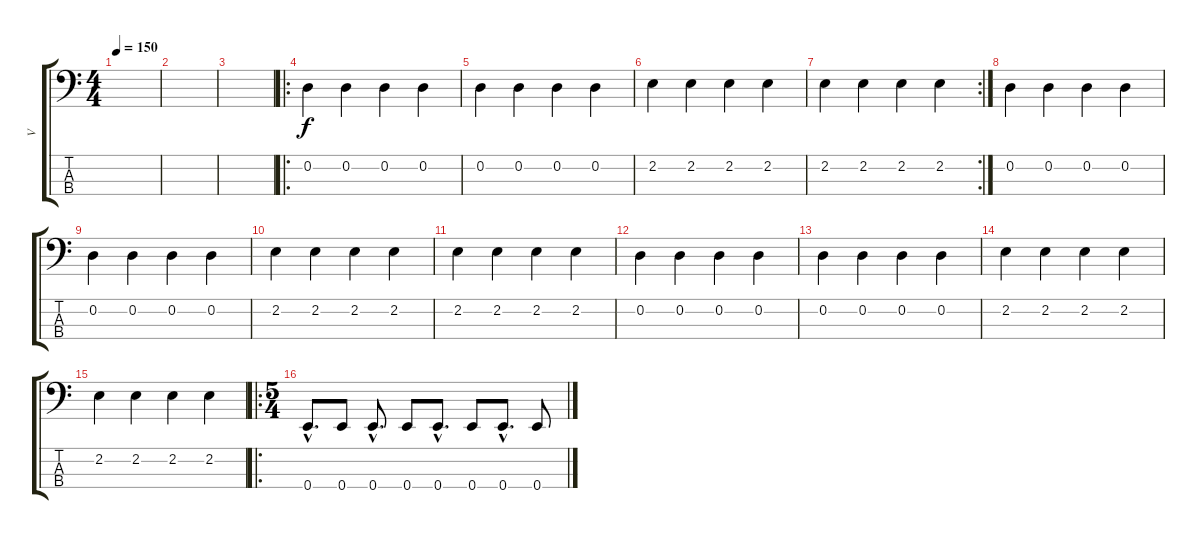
\track ("V" "V") {instrument electricbassfinger}
\staff {score tabs}
\tuning (G2 D2 A1 E1) {hide}
\ts (4 4)
\tempo 150
\clef f4
\ks c
|
|
|
\ro
0.2.4 0.2.4 0.2.4 0.2.4 |
0.2.4 0.2.4 0.2.4 0.2.4 |
2.2.4 2.2.4 2.2.4 2.2.4 |
\rc 2
2.2.4 2.2.4 2.2.4 2.2.4 |
0.2.4 0.2.4 0.2.4 0.2.4 |
0.2.4 0.2.4 0.2.4 0.2.4 |
2.2.4 2.2.4 2.2.4 2.2.4 |
2.2.4 2.2.4 2.2.4 2.2.4 |
0.2.4 0.2.4 0.2.4 0.2.4 |
0.2.4 0.2.4 0.2.4 0.2.4 |
2.2.4 2.2.4 2.2.4 2.2.4 |
2.2.4 2.2.4 2.2.4 2.2.4 |
\ro
\ts (5 4)
0.4{hac}.8{d} 0.4.8 0.4{hac}.8{d} 0.4.8 0.4{hac}.8{d} 0.4.8 0.4{hac}.8{d} 0.4.8
